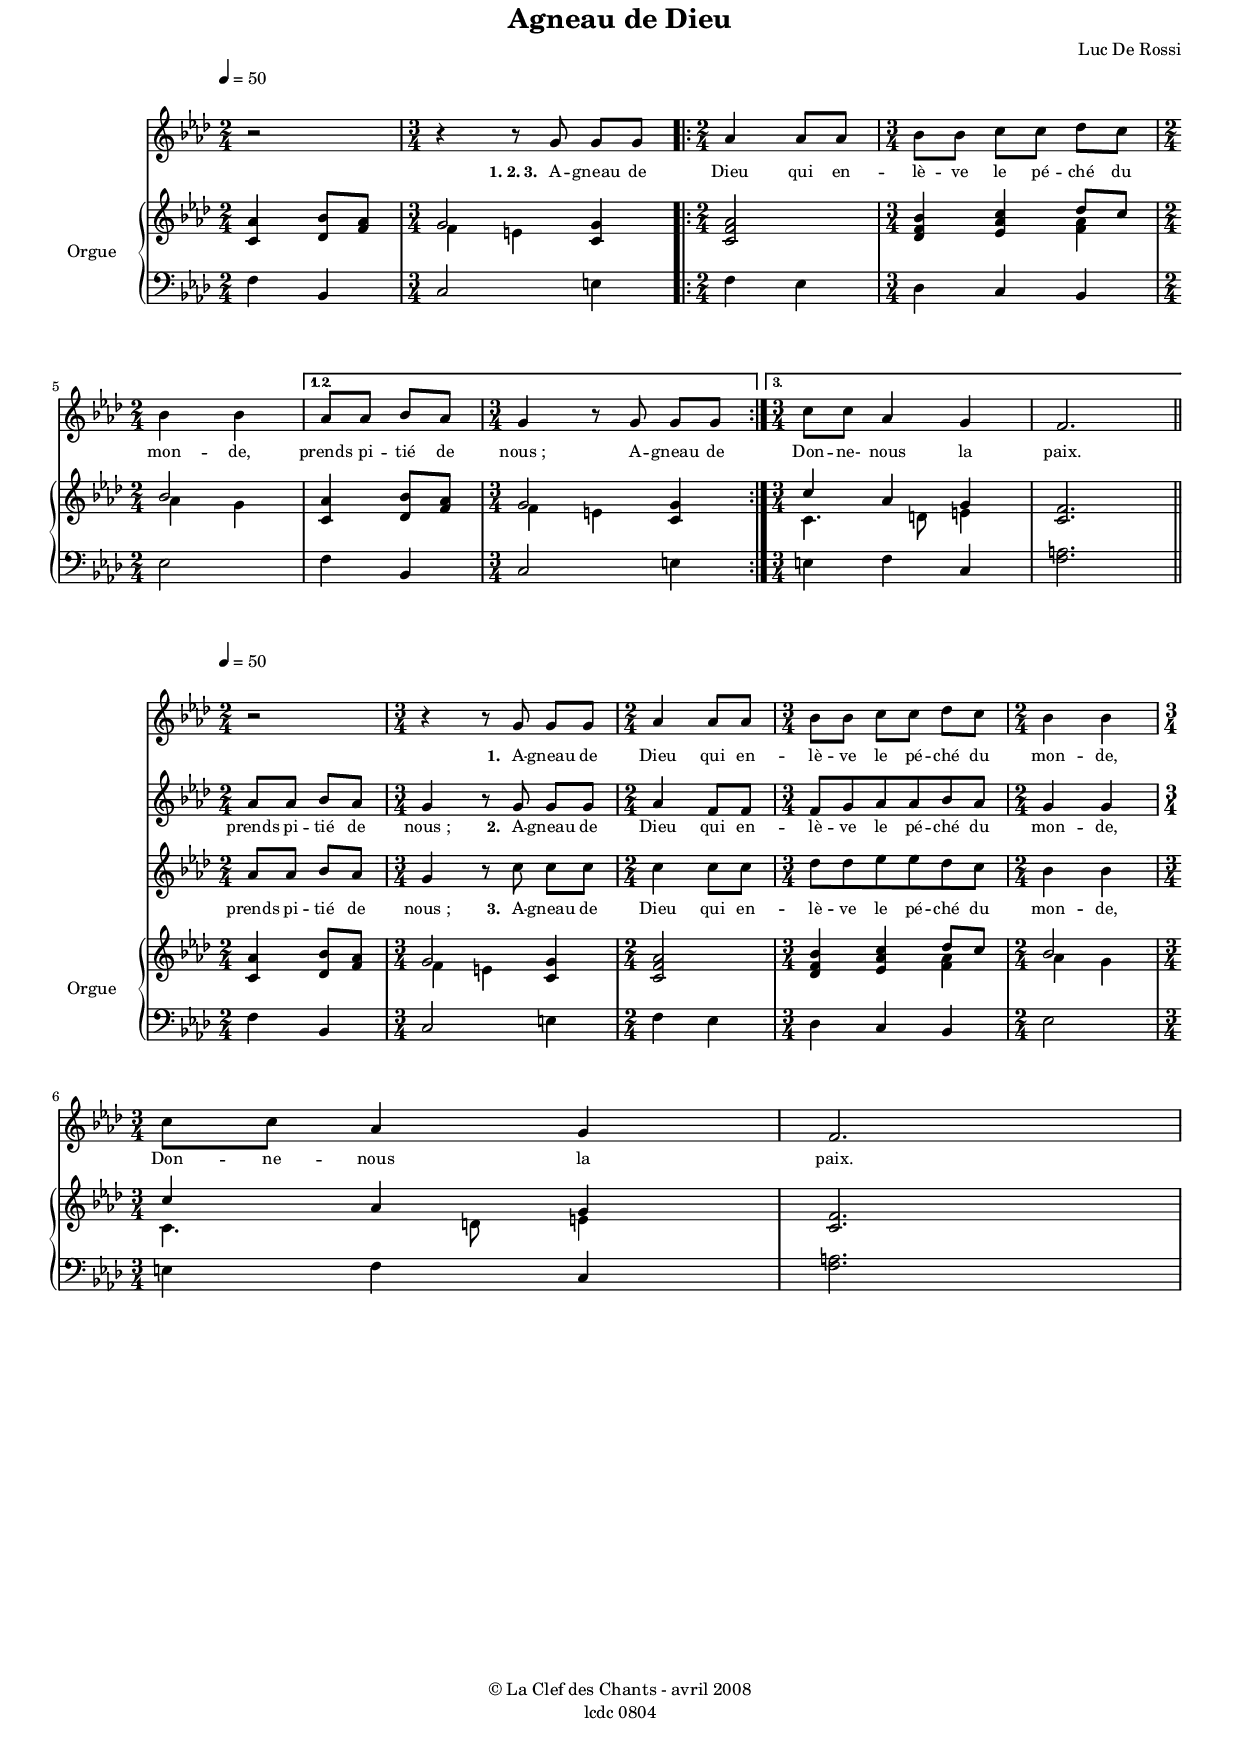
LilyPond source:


\version "2.11.34"

#(set-default-paper-size "a4")
#(set-global-staff-size 15)
#(ly:set-option 'point-and-click #f)


\header {
  title = "Agneau de Dieu"
  composer = "Luc De Rossi"
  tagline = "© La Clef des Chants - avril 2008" 
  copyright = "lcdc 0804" 
 
}

%{
**********************
*    Soprano   seule  *
**********************
%}

soprano = \relative c'' {
		\clef treble
		\key f \minor
		\time 2/4
		\override Score.MetronomeMark #'padding = #4.5
		\tempo 4=50
			\phrasingSlurUp \dynamicUp
%intro
			r2
			\time 3/4 r4 r8 g g[ g] 
%couplet
			\repeat volta 3 {
			\time 2/4 aes4 aes8 aes
			\time 3/4 bes[ bes] c[ c] des c
			\time 2/4 bes4 bes}
			\alternative { {aes8 aes bes aes
			\time 3/4 g4 r8 g g[ g]}
			{\time 3/4 c8 c aes4 g
			f2.}}
			\bar "||" \break
			
		}
textsop = \lyricmode {\small
		\set stanza = "1. 2. 3. " A -- gneau de Dieu qui en -- lè -- ve le pé -- ché du mon -- de, prends pi -- tié de nous_; A -- gneau de		
		 Don -- ne- nous la paix. }
		 
%{ ***************** 3 couplets différents ********************%}

%{
*****************
*    Couplet 1     *
*****************
%}

coupletun = \relative c'' {
		\clef treble
		\key f \minor
		\time 2/4
		\override Score.MetronomeMark #'padding = #4.5
		\tempo 4=50
			\phrasingSlurUp \dynamicUp
%intro
			r2
			\time 3/4 r4 r8 g g[ g] 
%couplet
			
			\time 2/4 aes4 aes8 aes
			\time 3/4 bes[ bes] c[ c] des c
			\time 2/4 bes4 bes \break

		}
textcun = \lyricmode {\small
		\set stanza = "1. " A -- gneau de Dieu qui en -- lè -- ve le pé -- ché du mon -- de,
		
		
		}
%{
*****************
*   Couplet 2   *
*****************
%}

coupletdeux = \relative c'' {
	\override Score.VerticalAxisGroup #'remove-first = ##t
		\clef treble
		\key f \minor
		\time 2/4
			\phrasingSlurUp \dynamicUp
			aes8 aes bes aes
			\time 3/4 g4 r8 g g[ g]
			\time 2/4 aes4 f8 f
			\time 3/4 f g aes aes bes aes
			\time 2/4 g4 g
		}
textcdeux = \lyricmode {\small
		prends pi -- tié de nous_; \set stanza = " 2. "  A -- gneau de Dieu qui en -- lè -- ve le pé -- ché du mon -- de,
		
		}

%{
*****************
*   Couplet 3   *
*****************
%}

couplettrois = \relative c'' {
	\override Score.VerticalAxisGroup #'remove-first = ##t
		\clef treble
		\key f \minor
		\time 2/4
			\phrasingSlurUp \dynamicUp
			aes8 aes bes aes
			\time 3/4 g4 r8 c c[ c]
			\time 2/4 c4 c8 c
			\time 3/4 des des ees ees des c
			\time 2/4 bes4 bes
			\time 3/4 c8 c aes4 g
			f2.
		}
textctrois = \lyricmode {\small
		prends pi -- tié de nous_; \set stanza = " 3. "  A -- gneau de Dieu qui en -- lè -- ve le pé -- ché du mon -- de,
		Don -- ne -- nous la paix.
		
		}
		
%{
*****************
*       Piano      *
*****************
%}

upper = \relative c' {
		\clef treble
		\key f \minor
		<c aes'>4 <des bes'>8 <f aes> << {\stemDown f4 e} \\ {\stemUp g2}>> <c, g'>4
		<c f aes>2
		<des f bes>4 <ees aes c> << {\stemDown <f aes>4 } \\ {\stemUp des'8 c} >>
		<< {\stemDown aes4 g} \\ {\stemUp bes2} >> 
		<c, aes'>4 <des bes'>8 <f aes> << {\stemDown f4 e} \\ {\stemUp g2}>> <c, g'>4
		
		<< {\stemDown c4. d8 e4 } \\ {\stemUp c'4 aes g} >>
		<c, f>2.
			
			
}

lower = \relative c {
		\clef bass
		\key f \minor
			\dynamicUp \override Staff.DynamicText #'extra-offset = #'( 0.0 . 1.5 )
			f4 bes,
			c2 e4
			f ees
			des c bes
			ees2
			f4 bes,
			c2 e4
%fin
			e4 f c
			<f a>2.
		}
		
upperdeux = \relative c' {
		\clef treble
		\key f \minor
		<c aes'>4 <des bes'>8 <f aes> << {g2} \\ {f4 e}>> <c g'>4
		<c f aes>2
		<des f bes>4 <ees aes c> << {des'8 c} \\ {<f, aes>4} >>
		<< {bes2} \\ {aes4 g} >> 
		<< {c4 aes g} \\ {c,4. d8 e4} >>
		<c f>2.
			
			
}

lowerdeux = \relative c {
		\clef bass
		\key f \minor
			\dynamicUp \override Staff.DynamicText #'extra-offset = #'( 0.0 . 1.5 )
			f4 bes,
			c2 e4
			f ees
			des c bes
			ees2
			\time 3/4
			e4 f c
			<f a>2.
		}

%{
*****************
*    Partition     *
*****************
%}
\layout {
\context {
	\RemoveEmptyStaffContext
}}

\paper {
between-system-space = 1.0\cm
between-system-padding = 1.0\cm
top-margin = 0.0\cm
head-separation = 1.0\cm
page-top-space = 0.0\cm
after-title-space = 1.5\cm
before-title-space = 0.0\cm

oddFooterMarkup = \markup  { \fill-line {\center-align {


%\fromproperty #'page:page-number-string
\fromproperty  #'header:tagline
\fromproperty  #'header:copyright
		}
}}

evenFooterMarkup = \markup  { \fill-line {\center-align {
%\fromproperty #'page:page-number-string
\fromproperty  #'header:tagline
\fromproperty  #'header:copyright
		}
}}

}

\score {<<
		\new Voice = "Vsoprano" {
			\soprano}
		\new Lyrics \lyricsto Vsoprano \textsop

		
		\new PianoStaff <<
			\set PianoStaff.instrumentName = "Orgue"
			\new Staff = "upper" \upper
			\new Staff = "lower" \lower
		>>
		
>>}
		
\score {<<
		\new Voice = "Vun" {
			\coupletun}
		\new Lyrics \lyricsto Vun \textcun
		
		\new Voice = "Vdeux" {
			\coupletdeux}
		\new Lyrics \lyricsto Vdeux \textcdeux
		
		\new Voice = "Vtrois" {
			\couplettrois}
		\new Lyrics \lyricsto Vtrois \textctrois

		
		\new PianoStaff <<
			\set PianoStaff.instrumentName = "Orgue"
			\new Staff = "upper" \upperdeux
			\new Staff = "lower" \lowerdeux
		>>
		
		>>

}	

